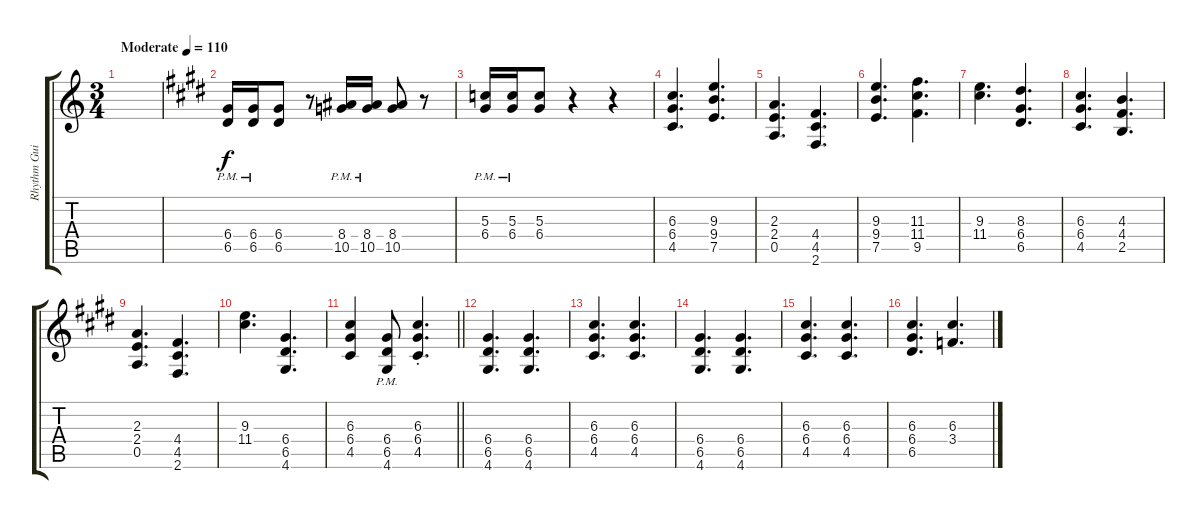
\track ("Rhythm Guitar" "Rhythm Gui") {instrument overdrivenguitar}
\staff {score tabs}
\tuning (E4 B3 G3 D3 A2 E2) {hide}
\ts (3 4)
\tempo (110 "Moderate")
\clef g2
\ks c
|
\ks c#minor
(6.4{pm} 6.5{pm}).16 (6.4{pm} 6.5{pm}).16 (6.4 6.5).8 r.8 (8.4{pm} 10.5{pm}).16 (8.4{pm} 10.5{pm}).16 (8.4 10.5).8 r.8 |
(5.3{pm} 6.4{pm}).16 (5.3{pm} 6.4{pm}).16 (5.3 6.4).8 r.4 r.4 |
(6.3 6.4 4.5).4{d} (9.3 9.4 7.5).4{d} |
(2.3 2.4 0.5).4{d} (4.4 4.5 2.6).4{d} |
(9.3 9.4 7.5).4{d} (11.3 11.4 9.5).4{d} |
(9.3 11.4).4{d} (8.3 6.4 6.5).4{d} |
(6.3 6.4 4.5).4{d} (4.3 4.4 2.5).4{d} |
(2.3 2.4 0.5).4{d} (4.4 4.5 2.6).4{d} |
(9.3 11.4).4{d} (6.4 6.5 4.6).4{d} |
\barLineRight lightlight
(6.3 6.4 4.5).4 (6.4{pm} 6.5{pm} 4.6{pm}).8 (6.3{st} 6.4{st} 4.5{st}).4{d} |
(6.4 6.5 4.6).4{d} (6.4 6.5 4.6).4{d} |
(6.3 6.4 4.5).4{d} (6.3 6.4 4.5).4{d} |
(6.4 6.5 4.6).4{d} (6.4 6.5 4.6).4{d} |
(6.3 6.4 4.5).4{d} (6.3 6.4 4.5).4{d} |
(6.3 6.4 6.5).4{d} (6.3 3.4).4{d}
